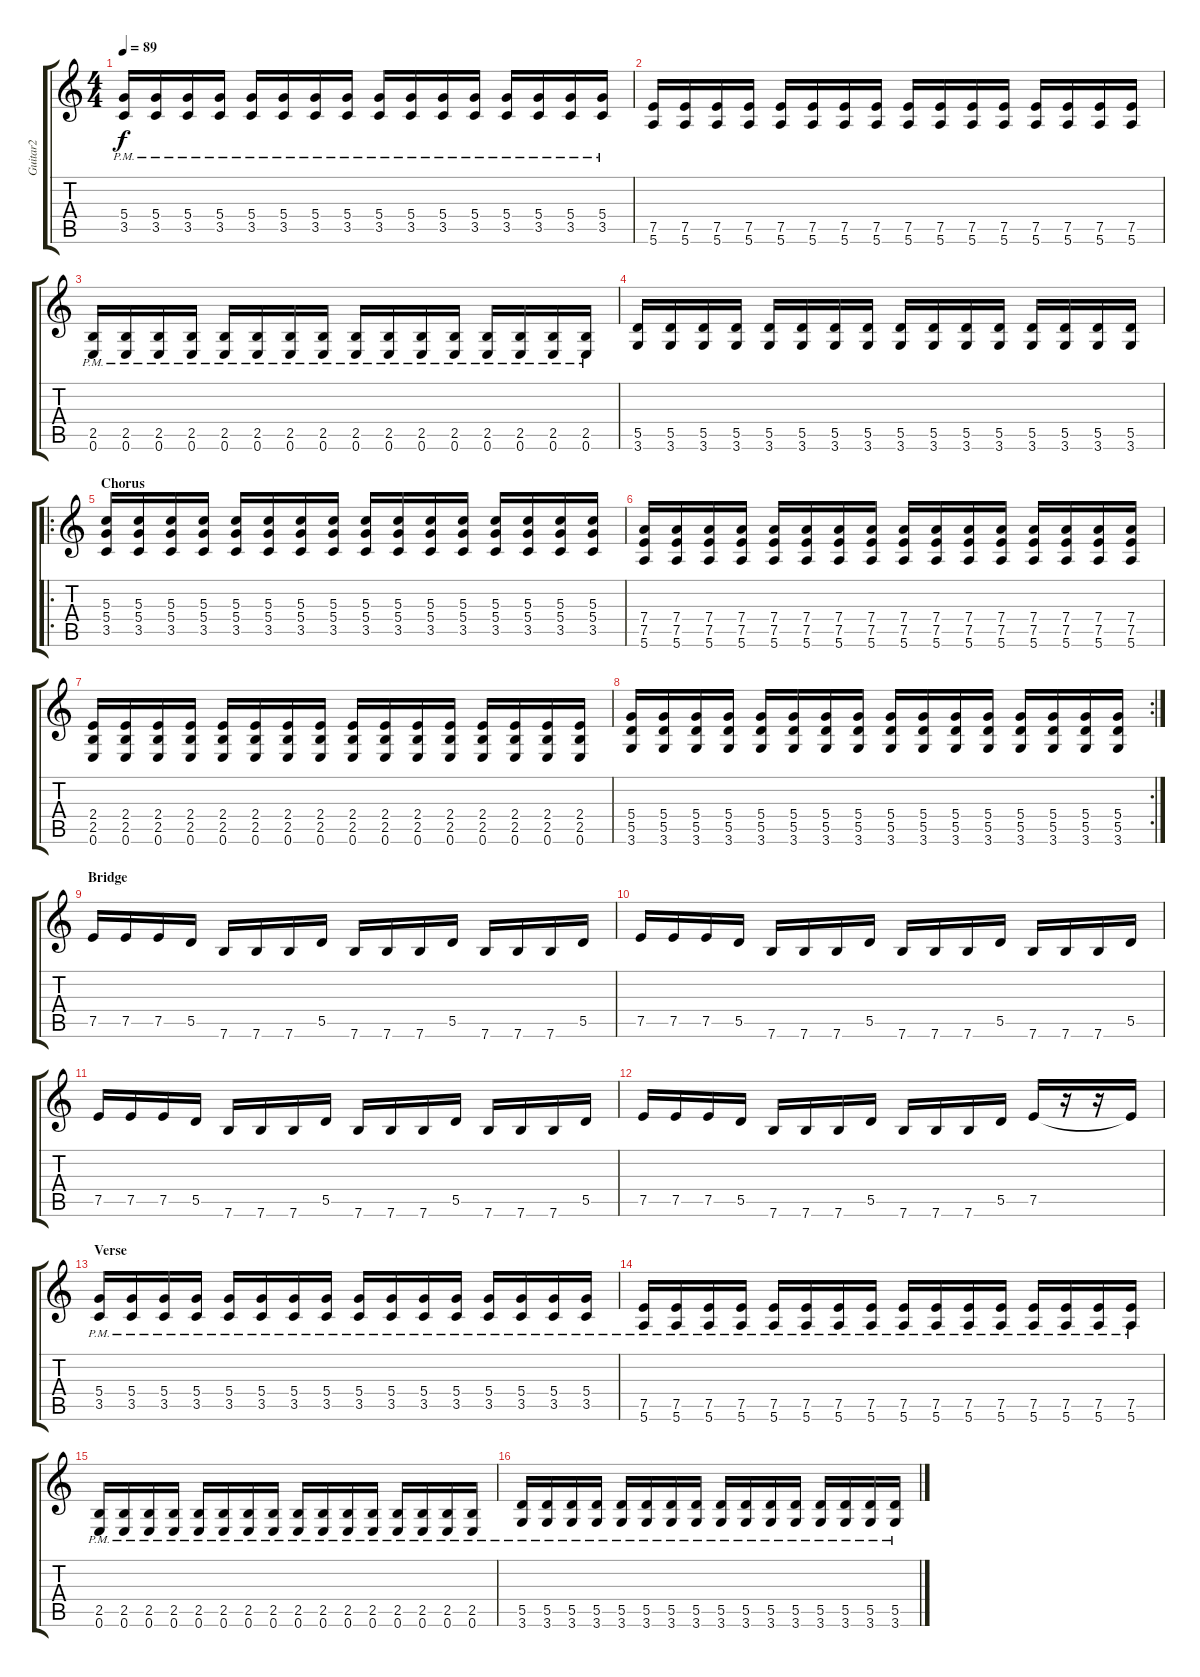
\track ("Guitar2" "Guitar2") {instrument overdrivenguitar}
\staff {score tabs}
\tuning (E4 B3 G3 D3 A2 E2) {hide}
\ts (4 4)
\tempo 89
\clef g2
\ks c
(5.4{pm} 3.5{pm}).16{dy f} (5.4{pm} 3.5{pm}).16 (5.4{pm} 3.5{pm}).16 (5.4{pm} 3.5{pm}).16 (5.4{pm} 3.5{pm}).16 (5.4{pm} 3.5{pm}).16 (5.4{pm} 3.5{pm}).16 (5.4{pm} 3.5{pm}).16 (5.4{pm} 3.5{pm}).16 (5.4{pm} 3.5{pm}).16 (5.4{pm} 3.5{pm}).16 (5.4{pm} 3.5{pm}).16 (5.4{pm} 3.5{pm}).16 (5.4{pm} 3.5{pm}).16 (5.4{pm} 3.5{pm}).16 (5.4{pm} 3.5{pm}).16 |
(7.5 5.6).16 (7.5 5.6).16 (7.5 5.6).16 (7.5 5.6).16 (7.5 5.6).16 (7.5 5.6).16 (7.5 5.6).16 (7.5 5.6).16 (7.5 5.6).16 (7.5 5.6).16 (7.5 5.6).16 (7.5 5.6).16 (7.5 5.6).16 (7.5 5.6).16 (7.5 5.6).16 (7.5 5.6).16 |
(2.5{pm} 0.6{pm}).16 (2.5{pm} 0.6{pm}).16 (2.5{pm} 0.6{pm}).16 (2.5{pm} 0.6{pm}).16 (2.5{pm} 0.6{pm}).16 (2.5{pm} 0.6{pm}).16 (2.5{pm} 0.6{pm}).16 (2.5{pm} 0.6{pm}).16 (2.5{pm} 0.6{pm}).16 (2.5{pm} 0.6{pm}).16 (2.5{pm} 0.6{pm}).16 (2.5{pm} 0.6{pm}).16 (2.5{pm} 0.6{pm}).16 (2.5{pm} 0.6{pm}).16 (2.5{pm} 0.6{pm}).16 (2.5{pm} 0.6{pm}).16 |
(5.5 3.6).16 (5.5 3.6).16 (5.5 3.6).16 (5.5 3.6).16 (5.5 3.6).16 (5.5 3.6).16 (5.5 3.6).16 (5.5 3.6).16 (5.5 3.6).16 (5.5 3.6).16 (5.5 3.6).16 (5.5 3.6).16 (5.5 3.6).16 (5.5 3.6).16 (5.5 3.6).16 (5.5 3.6).16 |
\ro
\section ("" "Chorus")
(5.3 5.4 3.5).16{instrument distortionguitar} (5.3 5.4 3.5).16 (5.3 5.4 3.5).16 (5.3 5.4 3.5).16 (5.3 5.4 3.5).16 (5.3 5.4 3.5).16 (5.3 5.4 3.5).16 (5.3 5.4 3.5).16 (5.3 5.4 3.5).16 (5.3 5.4 3.5).16 (5.3 5.4 3.5).16 (5.3 5.4 3.5).16 (5.3 5.4 3.5).16 (5.3 5.4 3.5).16 (5.3 5.4 3.5).16 (5.3 5.4 3.5).16 |
(7.4 7.5 5.6).16 (7.4 7.5 5.6).16 (7.4 7.5 5.6).16 (7.4 7.5 5.6).16 (7.4 7.5 5.6).16 (7.4 7.5 5.6).16 (7.4 7.5 5.6).16 (7.4 7.5 5.6).16 (7.4 7.5 5.6).16 (7.4 7.5 5.6).16 (7.4 7.5 5.6).16 (7.4 7.5 5.6).16 (7.4 7.5 5.6).16 (7.4 7.5 5.6).16 (7.4 7.5 5.6).16 (7.4 7.5 5.6).16 |
(2.4 2.5 0.6).16 (2.4 2.5 0.6).16 (2.4 2.5 0.6).16 (2.4 2.5 0.6).16 (2.4 2.5 0.6).16 (2.4 2.5 0.6).16 (2.4 2.5 0.6).16 (2.4 2.5 0.6).16 (2.4 2.5 0.6).16 (2.4 2.5 0.6).16 (2.4 2.5 0.6).16 (2.4 2.5 0.6).16 (2.4 2.5 0.6).16 (2.4 2.5 0.6).16 (2.4 2.5 0.6).16 (2.4 2.5 0.6).16 |
\rc 2
(5.4 5.5 3.6).16 (5.4 5.5 3.6).16 (5.4 5.5 3.6).16 (5.4 5.5 3.6).16 (5.4 5.5 3.6).16 (5.4 5.5 3.6).16 (5.4 5.5 3.6).16 (5.4 5.5 3.6).16 (5.4 5.5 3.6).16 (5.4 5.5 3.6).16 (5.4 5.5 3.6).16 (5.4 5.5 3.6).16 (5.4 5.5 3.6).16 (5.4 5.5 3.6).16 (5.4 5.5 3.6).16 (5.4 5.5 3.6).16 |
\section ("" "Bridge")
7.5.16 7.5.16 7.5.16 5.5.16 7.6.16 7.6.16 7.6.16 5.5.16 7.6.16 7.6.16 7.6.16 5.5.16 7.6.16 7.6.16 7.6.16 5.5.16 |
7.5.16 7.5.16 7.5.16 5.5.16 7.6.16 7.6.16 7.6.16 5.5.16 7.6.16 7.6.16 7.6.16 5.5.16 7.6.16 7.6.16 7.6.16 5.5.16 |
7.5.16 7.5.16 7.5.16 5.5.16 7.6.16 7.6.16 7.6.16 5.5.16 7.6.16 7.6.16 7.6.16 5.5.16 7.6.16 7.6.16 7.6.16 5.5.16 |
7.5.16 7.5.16 7.5.16 5.5.16 7.6.16 7.6.16 7.6.16 5.5.16 7.6.16 7.6.16 7.6.16 5.5.16 7.5.16 r.16 r.16 7.5{t}.16 |
\section ("" "Verse")
(5.4{pm} 3.5{pm}).16 (5.4{pm} 3.5{pm}).16 (5.4{pm} 3.5{pm}).16 (5.4{pm} 3.5{pm}).16 (5.4{pm} 3.5{pm}).16 (5.4{pm} 3.5{pm}).16 (5.4{pm} 3.5{pm}).16 (5.4{pm} 3.5{pm}).16 (5.4{pm} 3.5{pm}).16 (5.4{pm} 3.5{pm}).16 (5.4{pm} 3.5{pm}).16 (5.4{pm} 3.5{pm}).16 (5.4{pm} 3.5{pm}).16 (5.4{pm} 3.5{pm}).16 (5.4{pm} 3.5{pm}).16 (5.4{pm} 3.5{pm}).16 |
(7.5{pm} 5.6{pm}).16 (7.5{pm} 5.6{pm}).16 (7.5{pm} 5.6{pm}).16 (7.5{pm} 5.6{pm}).16 (7.5{pm} 5.6{pm}).16 (7.5{pm} 5.6{pm}).16 (7.5{pm} 5.6{pm}).16 (7.5{pm} 5.6{pm}).16 (7.5{pm} 5.6{pm}).16 (7.5{pm} 5.6{pm}).16 (7.5{pm} 5.6{pm}).16 (7.5{pm} 5.6{pm}).16 (7.5{pm} 5.6{pm}).16 (7.5{pm} 5.6{pm}).16 (7.5{pm} 5.6{pm}).16 (7.5{pm} 5.6{pm}).16 |
(2.5{pm} 0.6{pm}).16 (2.5{pm} 0.6{pm}).16 (2.5{pm} 0.6{pm}).16 (2.5{pm} 0.6{pm}).16 (2.5{pm} 0.6{pm}).16 (2.5{pm} 0.6{pm}).16 (2.5{pm} 0.6{pm}).16 (2.5{pm} 0.6{pm}).16 (2.5{pm} 0.6{pm}).16 (2.5{pm} 0.6{pm}).16 (2.5{pm} 0.6{pm}).16 (2.5{pm} 0.6{pm}).16 (2.5{pm} 0.6{pm}).16 (2.5{pm} 0.6{pm}).16 (2.5{pm} 0.6{pm}).16 (2.5{pm} 0.6{pm}).16 |
(5.5{pm} 3.6{pm}).16 (5.5{pm} 3.6{pm}).16 (5.5{pm} 3.6{pm}).16 (5.5{pm} 3.6{pm}).16 (5.5{pm} 3.6{pm}).16 (5.5{pm} 3.6{pm}).16 (5.5{pm} 3.6{pm}).16 (5.5{pm} 3.6{pm}).16 (5.5{pm} 3.6{pm}).16 (5.5{pm} 3.6{pm}).16 (5.5{pm} 3.6{pm}).16 (5.5{pm} 3.6{pm}).16 (5.5{pm} 3.6{pm}).16 (5.5{pm} 3.6{pm}).16 (5.5{pm} 3.6{pm}).16 (5.5{pm} 3.6{pm}).16
